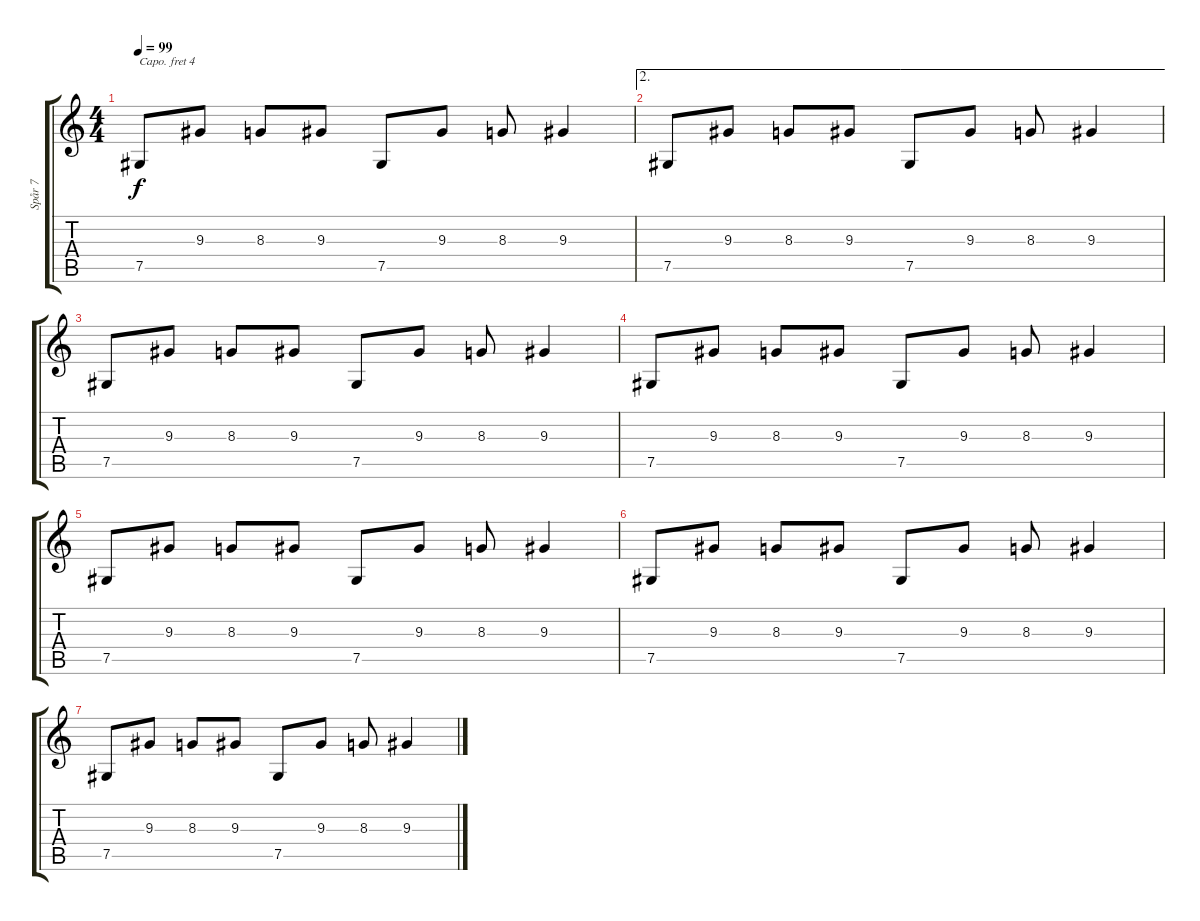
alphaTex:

\track ("Spår 7" "Spår 7") {instrument stringensemble1}
\staff {score tabs}
\capo 4
\tuning (E4 B3 G3 D3 A2 E2) {hide}
\ts (4 4)
\tempo 99
\clef g2
\ks c
7.5.8{dy f} 9.3.8 8.3.8 9.3.8 7.5.8 9.3.8 8.3.8 9.3.4 |
\ae 2
7.5.8 9.3.8 8.3.8 9.3.8 7.5.8 9.3.8 8.3.8 9.3.4 |
7.5.8 9.3.8 8.3.8 9.3.8 7.5.8 9.3.8 8.3.8 9.3.4 |
7.5.8 9.3.8 8.3.8 9.3.8 7.5.8 9.3.8 8.3.8 9.3.4 |
7.5.8 9.3.8 8.3.8 9.3.8 7.5.8 9.3.8 8.3.8 9.3.4 |
7.5.8 9.3.8 8.3.8 9.3.8 7.5.8 9.3.8 8.3.8 9.3.4 |
7.5.8 9.3.8 8.3.8 9.3.8 7.5.8 9.3.8 8.3.8 9.3.4
